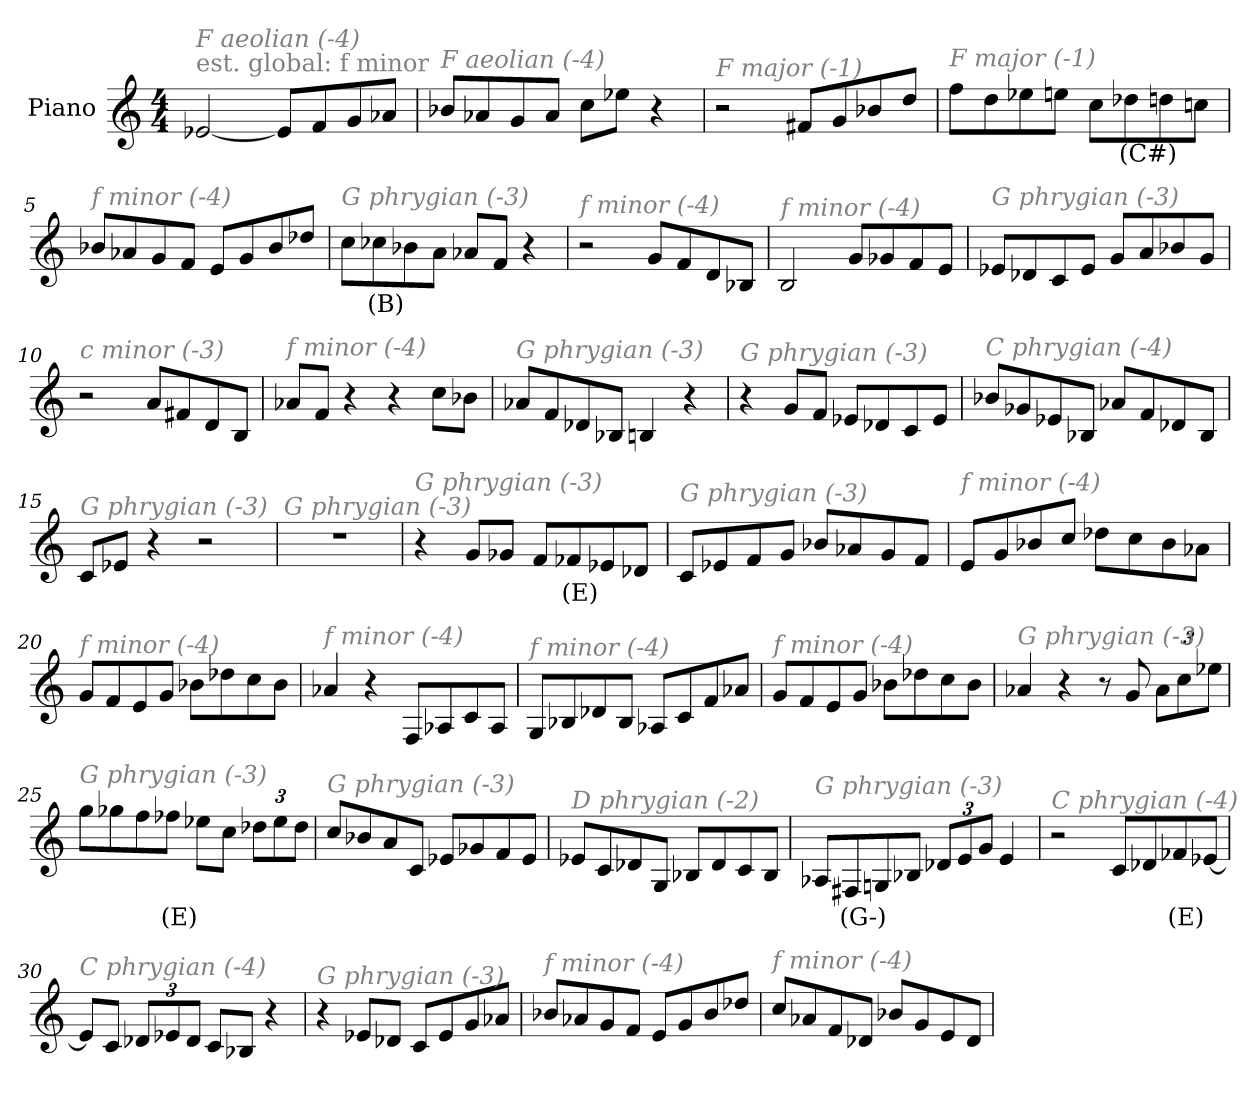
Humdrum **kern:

**kern	**text
*part1	*part1
*staff1	*staff1
*I"Piano	*
*I'Pno	*
*clefG2	*
*k[]	*
*M4/4	*
*MM340	*
=1	=1
!LO:TX:a:color=#808080:t=est. global&colon; f minor	!
!LO:TX:i:color=#808080:t=F aeolian (-4)	!
[2e-X/	.
8e-/L]	.
8f/	.
8g/	.
8a-X/J	.
=2	=2
!LO:TX:i:color=#808080:t=F aeolian (-4)	!
8b-X/L	.
8a-X/	.
8g/	.
8a-/J	.
8cc\L	.
8ee-X\J	.
4r	.
=3	=3
!LO:TX:i:color=#808080:t=F major (-1)	!
2r	.
8f#X/L	.
8g/	.
8b-X/	.
8dd/J	.
=4	=4
!LO:TX:i:color=#808080:t=F major (-1)	!
8ff\L	.
8dd\	.
8ee-X\	.
8een\J	.
8cc\L	.
8dd-Xi\	(C#)
8dd\	.
8ccn\J	.
!!LO:LB:g=z
=5	=5
!LO:TX:i:color=#808080:t=f minor (-4)	!
8b-X/L	.
8a-X/	.
8g/	.
8f/J	.
8e/L	.
8g/	.
8b-/	.
8dd-X/J	.
=6	=6
!LO:TX:i:color=#808080:t=G phrygian (-3)	!
8cc\L	.
8cc-Xi\	(B)
8b-X\	.
8a\J	.
8a-X/L	.
8f/J	.
4r	.
=7	=7
!LO:TX:i:color=#808080:t=f minor (-4)	!
2r	.
8g/L	.
8f/	.
8d/	.
8B-X/J	.
=8	=8
!LO:TX:i:color=#808080:t=f minor (-4)	!
2B/	.
8g/L	.
8g-X/	.
8f/	.
8e/J	.
=9	=9
!LO:TX:i:color=#808080:t=G phrygian (-3)	!
8e-X/L	.
8d-X/	.
8c/	.
8e-/J	.
8g/L	.
8a/	.
8b-X/	.
8g/J	.
!!LO:LB:g=z
=10	=10
!LO:TX:i:color=#808080:t=c minor (-3)	!
2r	.
8a/L	.
8f#X/	.
8d/	.
8B/J	.
=11	=11
!LO:TX:i:color=#808080:t=f minor (-4)	!
8a-X/L	.
8f/J	.
4r	.
4r	.
8cc\L	.
8b-X\J	.
=12	=12
!LO:TX:i:color=#808080:t=G phrygian (-3)	!
8a-X/L	.
8f/	.
8d-X/	.
8B-X/J	.
4Bn/	.
4r	.
=13	=13
!LO:TX:i:color=#808080:t=G phrygian (-3)	!
4r	.
8g/L	.
8f/J	.
8e-X/L	.
8d-X/	.
8c/	.
8e-/J	.
=14	=14
!LO:TX:i:color=#808080:t=C phrygian (-4)	!
8b-X/L	.
8g-X/	.
8e-X/	.
8B-X/J	.
8a-X/L	.
8f/	.
8d-X/	.
8B-/J	.
!!LO:LB:g=z
=15	=15
!LO:TX:i:color=#808080:t=G phrygian (-3)	!
8c/L	.
8e-X/J	.
4r	.
2r	.
=16	=16
!LO:TX:i:color=#808080:t=G phrygian (-3)	!
1r	.
=17	=17
!LO:TX:i:color=#808080:t=G phrygian (-3)	!
4r	.
8g/L	.
8g-X/J	.
8f/L	.
8f-Xi/	(E)
8e-X/	.
8d-X/J	.
=18	=18
!LO:TX:i:color=#808080:t=G phrygian (-3)	!
8c/L	.
8e-X/	.
8f/	.
8g/J	.
8b-X/L	.
8a-X/	.
8g/	.
8f/J	.
=19	=19
!LO:TX:i:color=#808080:t=f minor (-4)	!
8e/L	.
8g/	.
8b-X/	.
8cc/J	.
8dd-X\L	.
8cc\	.
8b-\	.
8a-X\J	.
!!LO:LB:g=z
=20	=20
!LO:TX:i:color=#808080:t=f minor (-4)	!
8g/L	.
8f/	.
8e/	.
8g/J	.
8b-X\L	.
8dd-X\	.
8cc\	.
8b-\J	.
=21	=21
!LO:TX:i:color=#808080:t=f minor (-4)	!
4a-X/	.
4r	.
8F/L	.
8A-X/	.
8c/	.
8A-/J	.
=22	=22
!LO:TX:i:color=#808080:t=f minor (-4)	!
8G/L	.
8B-X/	.
8d-X/	.
8B-/J	.
8A-X/L	.
8c/	.
8f/	.
8a-X/J	.
=23	=23
!LO:TX:i:color=#808080:t=f minor (-4)	!
8g/L	.
8f/	.
8e/	.
8g/J	.
8b-X\L	.
8dd-X\	.
8cc\	.
8b-\J	.
!!LO:LB:g=z
=24	=24
!LO:TX:i:color=#808080:t=G phrygian (-3)	!
4a-X/	.
4r	.
8r	.
8g/	.
*Xbrackettup	*
12a-\L	.
12cc\	.
12ee-X\J	.
=25	=25
!LO:TX:i:color=#808080:t=G phrygian (-3)	!
8gg\L	.
8gg-X\	.
8ff\	.
8ff-Xi\J	(E)
8ee-X\L	.
8cc\J	.
12dd-X\L	.
12ee-\	.
12dd-\J	.
=26	=26
!LO:TX:i:color=#808080:t=G phrygian (-3)	!
8cc/L	.
8b-X/	.
8a/	.
8c/J	.
8e-X/L	.
8g-X/	.
8f/	.
8e-/J	.
=27	=27
!LO:TX:i:color=#808080:t=D phrygian (-2)	!
8e-X/L	.
8c/	.
8d-X/	.
8G/J	.
8B-X/L	.
8d-/	.
8c/	.
8B-/J	.
!!LO:LB:g=z
=28	=28
!LO:TX:i:color=#808080:t=G phrygian (-3)	!
8A-X/L	.
8F#Xi/	(G-)
8Gn/	.
8B-X/J	.
12d-X/L	.
12e/	.
12g/J	.
4e/	.
=29	=29
!LO:TX:i:color=#808080:t=C phrygian (-4)	!
2r	.
8c/L	.
8d-X/	.
8f-Xi/	(E)
[8e-X/J	.
=30	=30
!LO:TX:i:color=#808080:t=C phrygian (-4)	!
8e-/L]	.
8c/J	.
12d-X/L	.
12e-X/	.
12d-/J	.
8c/L	.
8B-X/J	.
4r	.
=31	=31
!LO:TX:i:color=#808080:t=G phrygian (-3)	!
4r	.
8e-X/L	.
8d-X/J	.
8c/L	.
8e-/	.
8g/	.
8a-X/J	.
!!LO:LB:g=z
=32	=32
!LO:TX:i:color=#808080:t=f minor (-4)	!
8b-X/L	.
8a-X/	.
8g/	.
8f/J	.
8e/L	.
8g/	.
8b-/	.
8dd-X/J	.
=33	=33
!LO:TX:i:color=#808080:t=f minor (-4)	!
8cc/L	.
8a-X/	.
8f/	.
8d-X/J	.
8b-X/L	.
8g/	.
8e/	.
8d-/J	.
=	=
*-	*-
